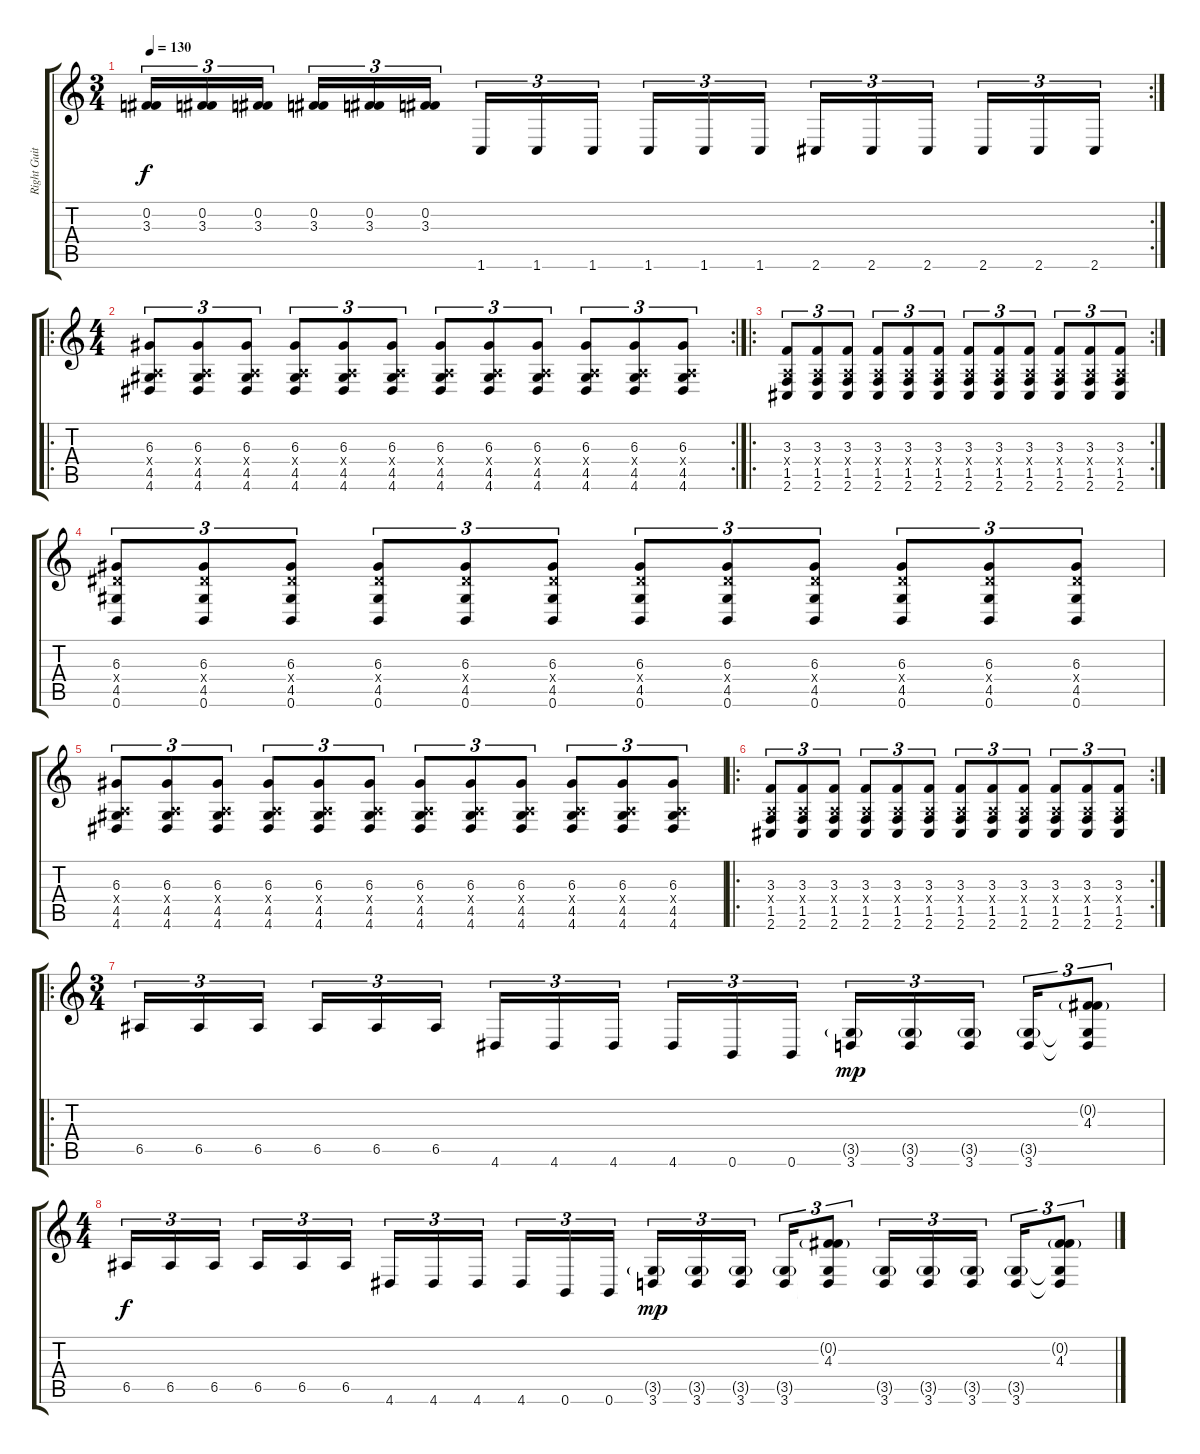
\track ("Right Guitar" "Right Guit") {instrument distortionguitar}
\staff {score tabs}
\tuning (B3 Gb3 D3 A2 E2 B1) {hide}
\rc 2
\ts (3 4)
\tempo 130
\clef g2
\ks c
(0.2 3.3).16{tu (3 2) dy f} (0.2 3.3).16{tu (3 2)} (0.2 3.3).16{tu (3 2) beam splitsecondary} (0.2 3.3).16{tu (3 2)} (0.2 3.3).16{tu (3 2)} (0.2 3.3).16{tu (3 2)} 1.6.16{tu (3 2)} 1.6.16{tu (3 2)} 1.6.16{tu (3 2) beam splitsecondary} 1.6.16{tu (3 2)} 1.6.16{tu (3 2)} 1.6.16{tu (3 2)} 2.6.16{tu (3 2)} 2.6.16{tu (3 2)} 2.6.16{tu (3 2) beam splitsecondary} 2.6.16{tu (3 2)} 2.6.16{tu (3 2)} 2.6.16{tu (3 2)} |
\ro
\rc 2
\ts (4 4)
(6.3 0.4{x} 4.5 4.6).8{tu (3 2)} (6.3 0.4{x} 4.5 4.6).8{tu (3 2)} (6.3 0.4{x} 4.5 4.6).8{tu (3 2)} (6.3 0.4{x} 4.5 4.6).8{tu (3 2)} (6.3 0.4{x} 4.5 4.6).8{tu (3 2)} (6.3 0.4{x} 4.5 4.6).8{tu (3 2)} (6.3 0.4{x} 4.5 4.6).8{tu (3 2)} (6.3 0.4{x} 4.5 4.6).8{tu (3 2)} (6.3 0.4{x} 4.5 4.6).8{tu (3 2)} (6.3 0.4{x} 4.5 4.6).8{tu (3 2)} (6.3 0.4{x} 4.5 4.6).8{tu (3 2)} (6.3 0.4{x} 4.5 4.6).8{tu (3 2)} |
\ro
\rc 2
(3.3 0.4{x} 1.5 2.6).8{tu (3 2)} (3.3 0.4{x} 1.5 2.6).8{tu (3 2)} (3.3 0.4{x} 1.5 2.6).8{tu (3 2)} (3.3 0.4{x} 1.5 2.6).8{tu (3 2)} (3.3 0.4{x} 1.5 2.6).8{tu (3 2)} (3.3 0.4{x} 1.5 2.6).8{tu (3 2)} (3.3 0.4{x} 1.5 2.6).8{tu (3 2)} (3.3 0.4{x} 1.5 2.6).8{tu (3 2)} (3.3 0.4{x} 1.5 2.6).8{tu (3 2)} (3.3 0.4{x} 1.5 2.6).8{tu (3 2)} (3.3 0.4{x} 1.5 2.6).8{tu (3 2)} (3.3 0.4{x} 1.5 2.6).8{tu (3 2)} |
(6.3 6.4{x} 4.5 0.6).8{tu (3 2)} (6.3 6.4{x} 4.5 0.6).8{tu (3 2)} (6.3 6.4{x} 4.5 0.6).8{tu (3 2)} (6.3 6.4{x} 4.5 0.6).8{tu (3 2)} (6.3 6.4{x} 4.5 0.6).8{tu (3 2)} (6.3 6.4{x} 4.5 0.6).8{tu (3 2)} (6.3 6.4{x} 4.5 0.6).8{tu (3 2)} (6.3 6.4{x} 4.5 0.6).8{tu (3 2)} (6.3 6.4{x} 4.5 0.6).8{tu (3 2)} (6.3 6.4{x} 4.5 0.6).8{tu (3 2)} (6.3 6.4{x} 4.5 0.6).8{tu (3 2)} (6.3 6.4{x} 4.5 0.6).8{tu (3 2)} |
(6.3 0.4{x} 4.5 4.6).8{tu (3 2)} (6.3 0.4{x} 4.5 4.6).8{tu (3 2)} (6.3 0.4{x} 4.5 4.6).8{tu (3 2)} (6.3 0.4{x} 4.5 4.6).8{tu (3 2)} (6.3 0.4{x} 4.5 4.6).8{tu (3 2)} (6.3 0.4{x} 4.5 4.6).8{tu (3 2)} (6.3 0.4{x} 4.5 4.6).8{tu (3 2)} (6.3 0.4{x} 4.5 4.6).8{tu (3 2)} (6.3 0.4{x} 4.5 4.6).8{tu (3 2)} (6.3 0.4{x} 4.5 4.6).8{tu (3 2)} (6.3 0.4{x} 4.5 4.6).8{tu (3 2)} (6.3 0.4{x} 4.5 4.6).8{tu (3 2)} |
\ro
\rc 2
(3.3 0.4{x} 1.5 2.6).8{tu (3 2)} (3.3 0.4{x} 1.5 2.6).8{tu (3 2)} (3.3 0.4{x} 1.5 2.6).8{tu (3 2)} (3.3 0.4{x} 1.5 2.6).8{tu (3 2)} (3.3 0.4{x} 1.5 2.6).8{tu (3 2)} (3.3 0.4{x} 1.5 2.6).8{tu (3 2)} (3.3 0.4{x} 1.5 2.6).8{tu (3 2)} (3.3 0.4{x} 1.5 2.6).8{tu (3 2)} (3.3 0.4{x} 1.5 2.6).8{tu (3 2)} (3.3 0.4{x} 1.5 2.6).8{tu (3 2)} (3.3 0.4{x} 1.5 2.6).8{tu (3 2)} (3.3 0.4{x} 1.5 2.6).8{tu (3 2)} |
\ro
\ts (3 4)
6.5.16{tu (3 2)} 6.5.16{tu (3 2)} 6.5.16{tu (3 2) beam splitsecondary} 6.5.16{tu (3 2)} 6.5.16{tu (3 2)} 6.5.16{tu (3 2)} 4.6.16{tu (3 2)} 4.6.16{tu (3 2)} 4.6.16{tu (3 2) beam splitsecondary} 4.6.16{tu (3 2)} 0.6.16{tu (3 2)} 0.6.16{tu (3 2)} (3.5{g} 3.6).16{tu (3 2) dy mp} (3.5{g} 3.6).16{tu (3 2)} (3.5{g} 3.6).16{tu (3 2) beam splitsecondary} (3.5{g} 3.6).16{tu (3 2)} (0.2{g} 4.3 3.5{t} 3.6{t}).8{tu (3 2)} |
\ts (4 4)
6.5.16{tu (3 2) dy f} 6.5.16{tu (3 2)} 6.5.16{tu (3 2) beam splitsecondary} 6.5.16{tu (3 2)} 6.5.16{tu (3 2)} 6.5.16{tu (3 2)} 4.6.16{tu (3 2)} 4.6.16{tu (3 2)} 4.6.16{tu (3 2) beam splitsecondary} 4.6.16{tu (3 2)} 0.6.16{tu (3 2)} 0.6.16{tu (3 2)} (3.5{g} 3.6).16{tu (3 2) dy mp} (3.5{g} 3.6).16{tu (3 2)} (3.5{g} 3.6).16{tu (3 2) beam splitsecondary} (3.5{g} 3.6).16{tu (3 2)} (0.2{g} 4.3 3.5{t} 3.6{t}).8{tu (3 2)} (3.5{g} 3.6).16{tu (3 2)} (3.5{g} 3.6).16{tu (3 2)} (3.5{g} 3.6).16{tu (3 2) beam splitsecondary} (3.5{g} 3.6).16{tu (3 2)} (0.2{g} 4.3 3.5{t} 3.6{t}).8{tu (3 2)}
